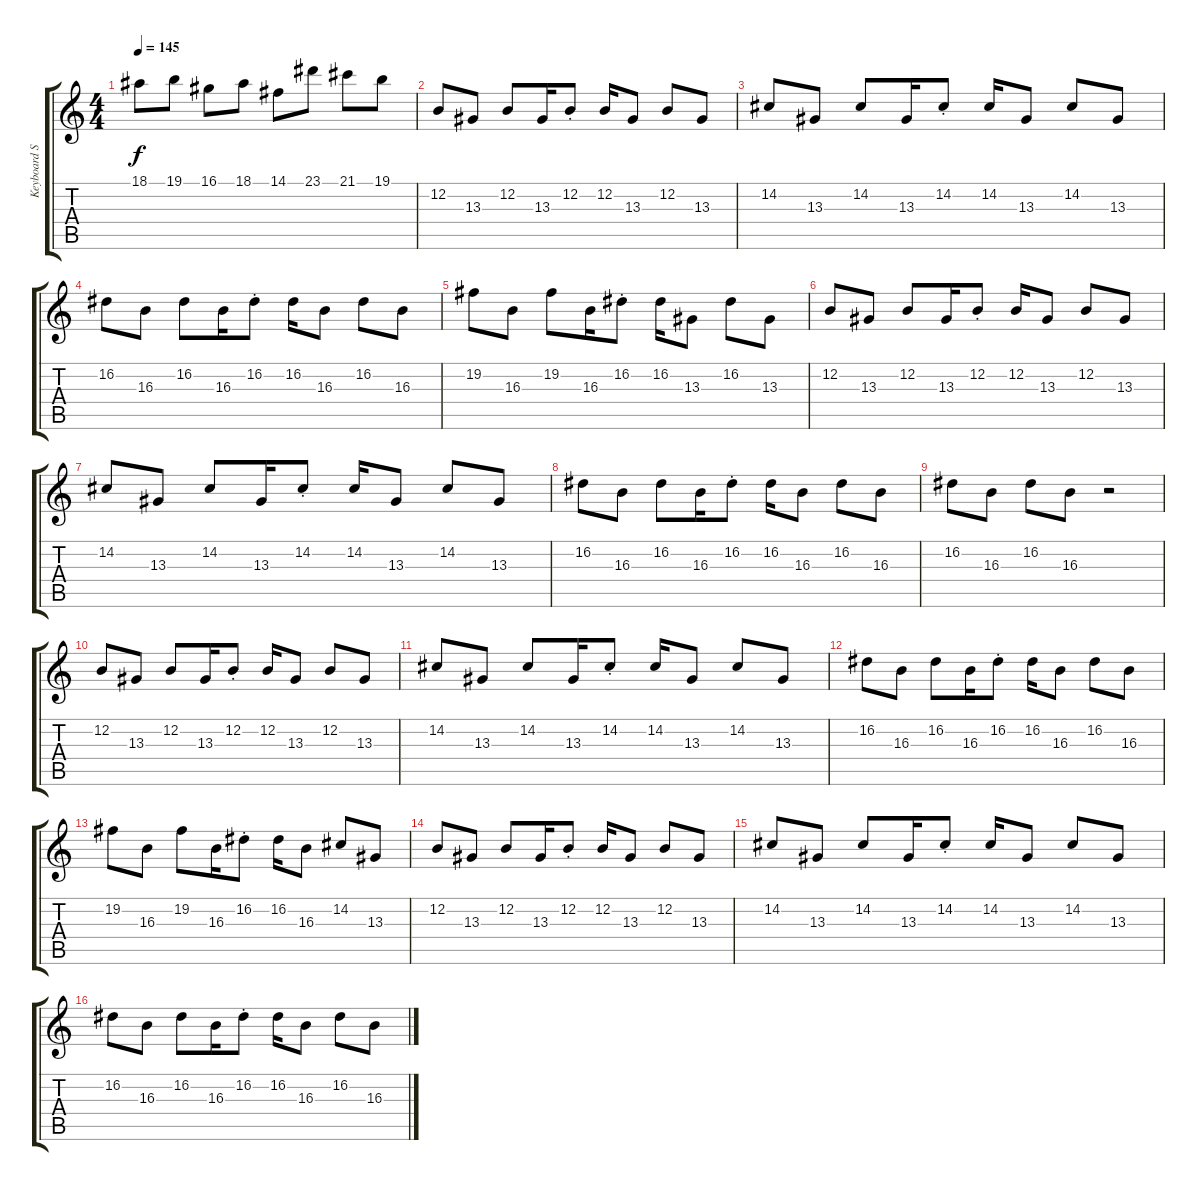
\track ("Keyboard Synth" "Keyboard S") {instrument lead2sawtooth}
\staff {score tabs}
\tuning (E4 B3 G3 D3 A2 E2) {hide}
\ts (4 4)
\tempo 145
\clef g2
\ks c
18.1.8{dy f} 19.1.8 16.1.8 18.1.8 14.1.8 23.1.8 21.1.8 19.1.8 |
12.2.8 13.3.8 12.2.8 13.3.16 12.2{st}.8 12.2.16 13.3.8 12.2.8 13.3.8 |
14.2.8 13.3.8 14.2.8 13.3.16 14.2{st}.8 14.2.16 13.3.8 14.2.8 13.3.8 |
16.2.8 16.3.8 16.2.8 16.3.16 16.2{st}.8 16.2.16 16.3.8 16.2.8 16.3.8 |
19.2.8 16.3.8 19.2.8 16.3.16 16.2{st}.8 16.2.16 13.3.8 16.2.8 13.3.8 |
12.2.8 13.3.8 12.2.8 13.3.16 12.2{st}.8 12.2.16 13.3.8 12.2.8 13.3.8 |
14.2.8 13.3.8 14.2.8 13.3.16 14.2{st}.8 14.2.16 13.3.8 14.2.8 13.3.8 |
16.2.8 16.3.8 16.2.8 16.3.16 16.2{st}.8 16.2.16 16.3.8 16.2.8 16.3.8 |
16.2.8 16.3.8 16.2.8 16.3.8 r.2 |
12.2.8 13.3.8 12.2.8 13.3.16 12.2{st}.8 12.2.16 13.3.8 12.2.8 13.3.8 |
14.2.8 13.3.8 14.2.8 13.3.16 14.2{st}.8 14.2.16 13.3.8 14.2.8 13.3.8 |
16.2.8 16.3.8 16.2.8 16.3.16 16.2{st}.8 16.2.16 16.3.8 16.2.8 16.3.8 |
19.2.8 16.3.8 19.2.8 16.3.16 16.2{st}.8 16.2.16 16.3.8 14.2.8 13.3.8 |
12.2.8 13.3.8 12.2.8 13.3.16 12.2{st}.8 12.2.16 13.3.8 12.2.8 13.3.8 |
14.2.8 13.3.8 14.2.8 13.3.16 14.2{st}.8 14.2.16 13.3.8 14.2.8 13.3.8 |
16.2.8 16.3.8 16.2.8 16.3.16 16.2{st}.8 16.2.16 16.3.8 16.2.8 16.3.8
